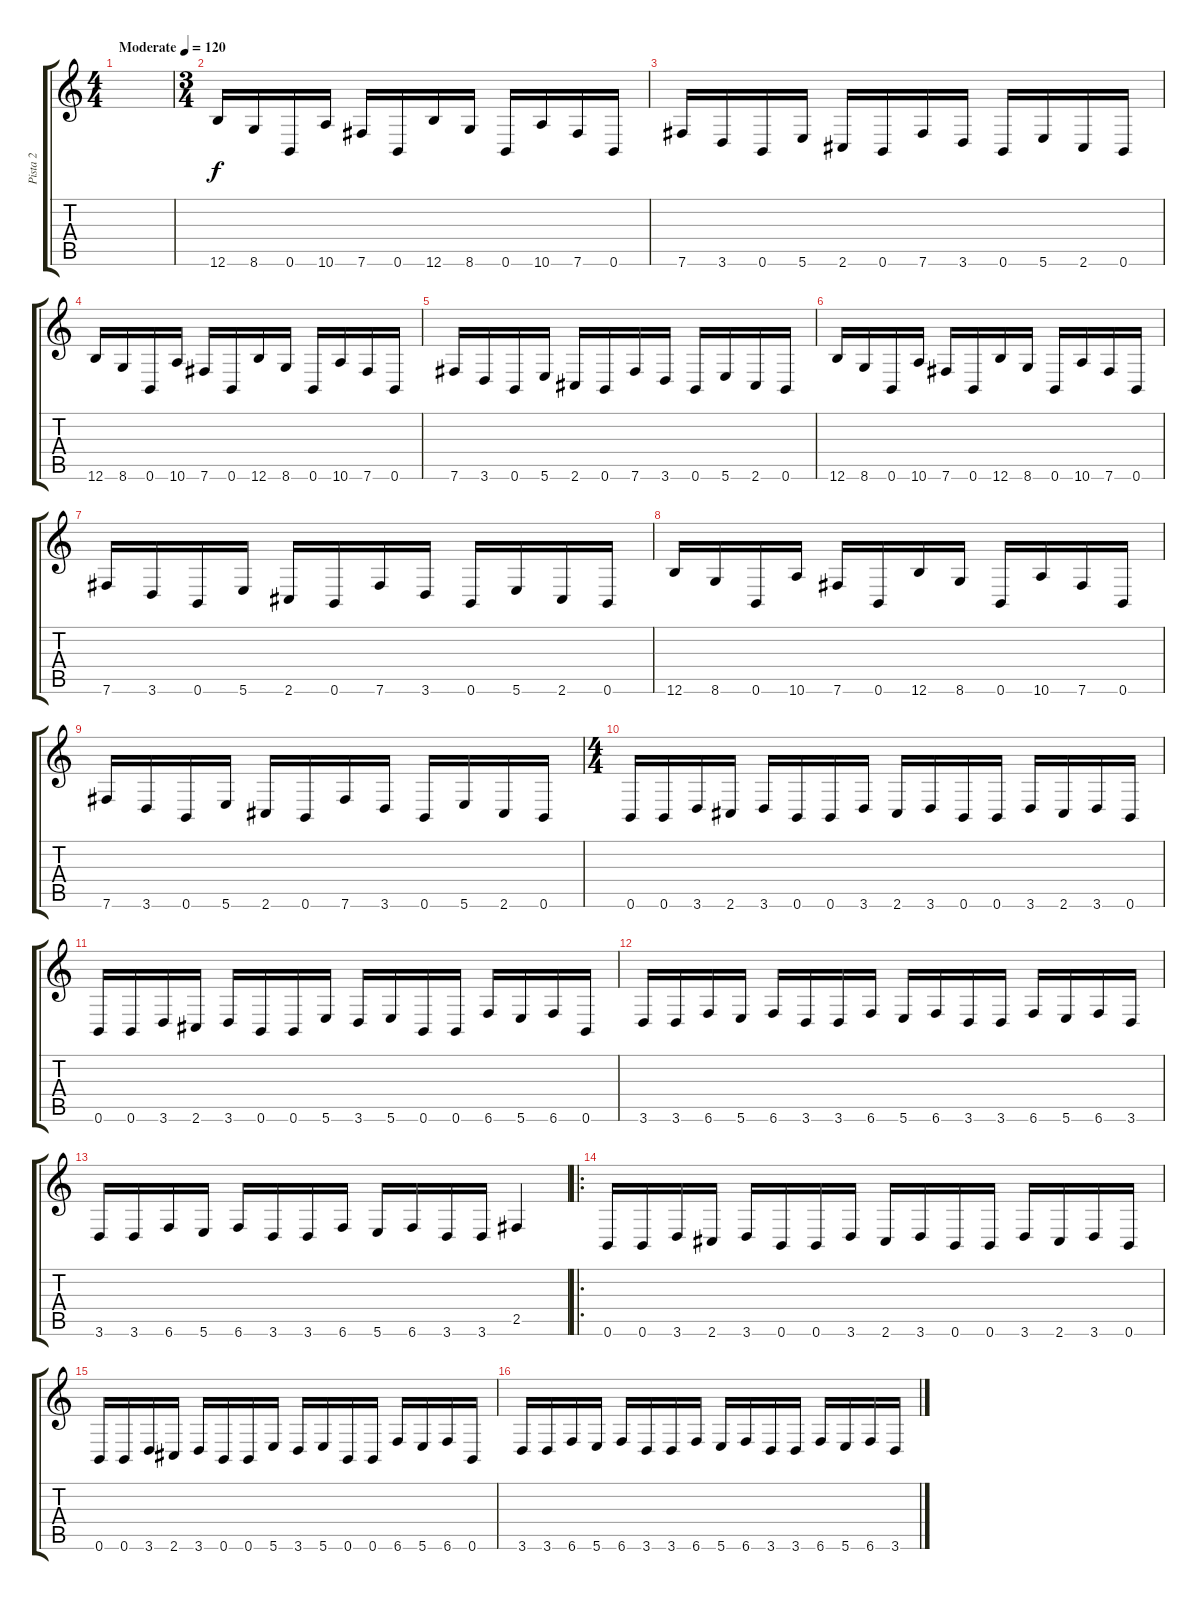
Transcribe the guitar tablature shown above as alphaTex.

\track ("Pista 2" "Pista 2") {instrument electricbassfinger}
\staff {score tabs}
\tuning (B3 Gb3 D3 A2 E2 B1) {hide}
\ts (4 4)
\tempo (120 "Moderate")
\clef g2
\ks c
|
\ts (3 4)
12.6.16 8.6.16 0.6.16 10.6.16 7.6.16 0.6.16 12.6.16 8.6.16 0.6.16 10.6.16 7.6.16 0.6.16 |
7.6.16 3.6.16 0.6.16 5.6.16 2.6.16 0.6.16 7.6.16 3.6.16 0.6.16 5.6.16 2.6.16 0.6.16 |
12.6.16 8.6.16 0.6.16 10.6.16 7.6.16 0.6.16 12.6.16 8.6.16 0.6.16 10.6.16 7.6.16 0.6.16 |
7.6.16 3.6.16 0.6.16 5.6.16 2.6.16 0.6.16 7.6.16 3.6.16 0.6.16 5.6.16 2.6.16 0.6.16 |
12.6.16 8.6.16 0.6.16 10.6.16 7.6.16 0.6.16 12.6.16 8.6.16 0.6.16 10.6.16 7.6.16 0.6.16 |
7.6.16 3.6.16 0.6.16 5.6.16 2.6.16 0.6.16 7.6.16 3.6.16 0.6.16 5.6.16 2.6.16 0.6.16 |
12.6.16 8.6.16 0.6.16 10.6.16 7.6.16 0.6.16 12.6.16 8.6.16 0.6.16 10.6.16 7.6.16 0.6.16 |
7.6.16 3.6.16 0.6.16 5.6.16 2.6.16 0.6.16 7.6.16 3.6.16 0.6.16 5.6.16 2.6.16 0.6.16 |
\ts (4 4)
0.6.16 0.6.16 3.6.16 2.6.16 3.6.16 0.6.16 0.6.16 3.6.16 2.6.16 3.6.16 0.6.16 0.6.16 3.6.16 2.6.16 3.6.16 0.6.16 |
0.6.16 0.6.16 3.6.16 2.6.16 3.6.16 0.6.16 0.6.16 5.6.16 3.6.16 5.6.16 0.6.16 0.6.16 6.6.16 5.6.16 6.6.16 0.6.16 |
3.6.16 3.6.16 6.6.16 5.6.16 6.6.16 3.6.16 3.6.16 6.6.16 5.6.16 6.6.16 3.6.16 3.6.16 6.6.16 5.6.16 6.6.16 3.6.16 |
3.6.16 3.6.16 6.6.16 5.6.16 6.6.16 3.6.16 3.6.16 6.6.16 5.6.16 6.6.16 3.6.16 3.6.16 2.5.4 |
\ro
0.6.16 0.6.16 3.6.16 2.6.16 3.6.16 0.6.16 0.6.16 3.6.16 2.6.16 3.6.16 0.6.16 0.6.16 3.6.16 2.6.16 3.6.16 0.6.16 |
0.6.16 0.6.16 3.6.16 2.6.16 3.6.16 0.6.16 0.6.16 5.6.16 3.6.16 5.6.16 0.6.16 0.6.16 6.6.16 5.6.16 6.6.16 0.6.16 |
3.6.16 3.6.16 6.6.16 5.6.16 6.6.16 3.6.16 3.6.16 6.6.16 5.6.16 6.6.16 3.6.16 3.6.16 6.6.16 5.6.16 6.6.16 3.6.16
